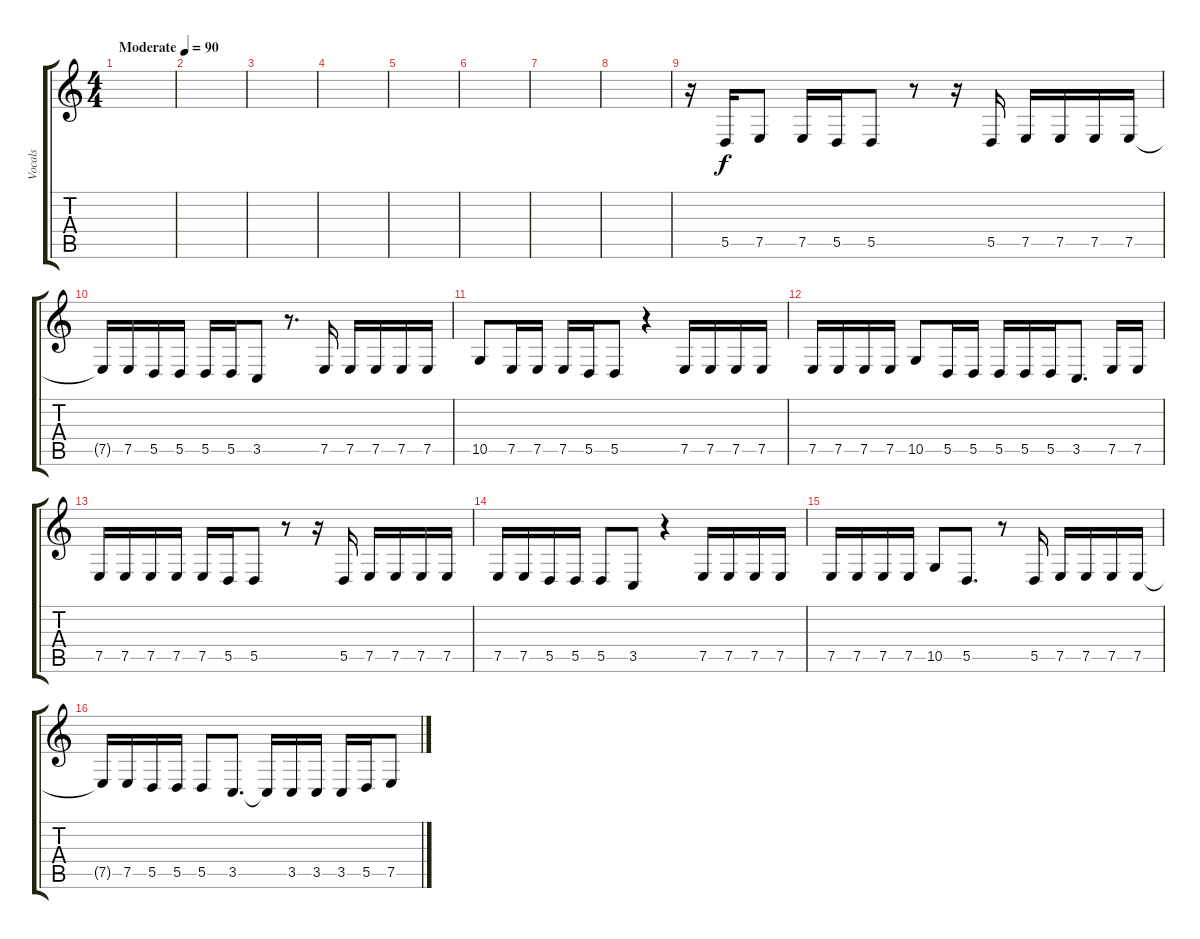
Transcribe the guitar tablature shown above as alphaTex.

\track ("Vocals" "Vocals") {instrument altosax}
\staff {score tabs}
\tuning (E4 B3 G3 D3 A2 E2) {hide}
\ts (4 4)
\tempo (90 "Moderate")
\clef g2
\ks c
|
|
|
|
|
|
|
|
r.16 5.5.16 7.5.8 7.5.16 5.5.16 5.5.8 r.8 r.16 5.5.16 7.5.16 7.5.16 7.5.16 7.5.16 |
7.5{t}.16 7.5.16 5.5.16 5.5.16 5.5.16 5.5.16 3.5.8 r.8{d} 7.5.16 7.5.16 7.5.16 7.5.16 7.5.16 |
10.5.8 7.5.16 7.5.16 7.5.16 5.5.16 5.5.8 r.4 7.5.16 7.5.16 7.5.16 7.5.16 |
7.5.16 7.5.16 7.5.16 7.5.16 10.5.8 5.5.16 5.5.16 5.5.16 5.5.16 5.5.16 3.5.8{d} 7.5.16 7.5.16 |
7.5.16 7.5.16 7.5.16 7.5.16 7.5.16 5.5.16 5.5.8 r.8 r.16 5.5.16 7.5.16 7.5.16 7.5.16 7.5.16 |
7.5.16 7.5.16 5.5.16 5.5.16 5.5.8 3.5.8 r.4 7.5.16 7.5.16 7.5.16 7.5.16 |
7.5.16 7.5.16 7.5.16 7.5.16 10.5.8 5.5.8{d} r.8 5.5.16 7.5.16 7.5.16 7.5.16 7.5.16 |
7.5{t}.16 7.5.16 5.5.16 5.5.16 5.5.8 3.5.8{d} 3.5{t}.16 3.5.16 3.5.16 3.5.16 5.5.16 7.5.8
